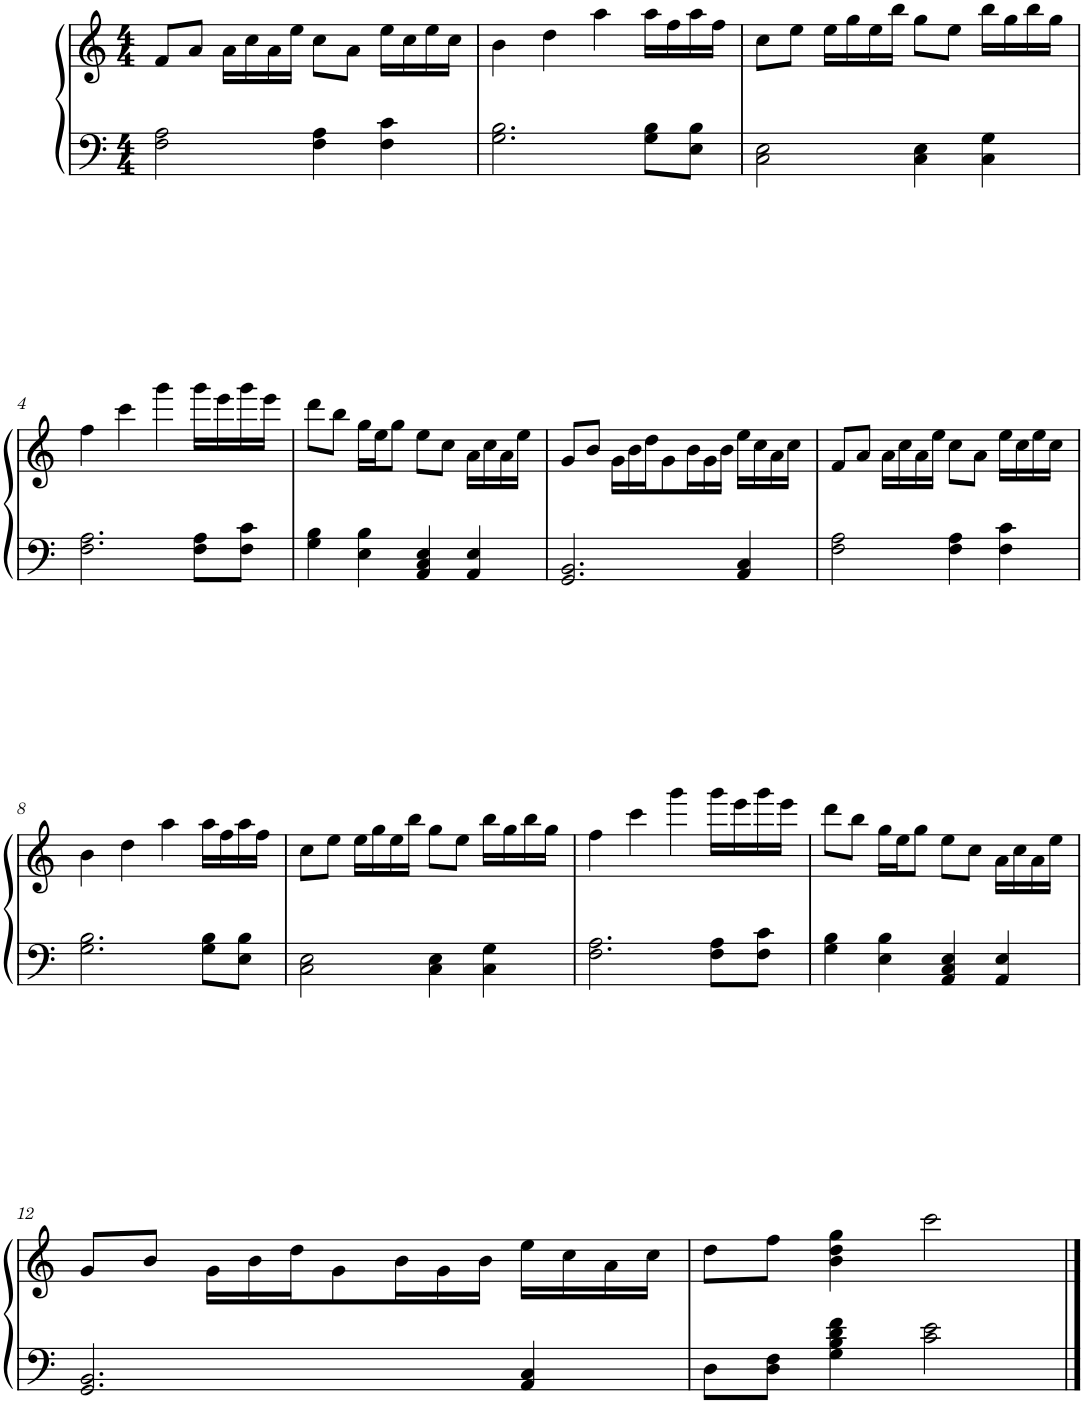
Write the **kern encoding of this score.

**kern	**kern
*part1	*part1
*staff2	*staff1
*I"Piano	*
*I'Pno.	*
*clefF4	*clefG2
*k[]	*k[]
*M4/4	*M4/4
=1	=1
2F\ 2A\	8f/L
.	8a/J
.	16a\LL
.	16cc\
.	16a\
.	16ee\JJ
4F\ 4A\	8cc\L
.	8a\J
4F\ 4c\	16ee\LL
.	16cc\
.	16ee\
.	16cc\JJ
=2	=2
2.G\ 2.B\	4b\
.	4dd\
.	4aa\
8G\ 8B\L	16aa\LL
.	16ff\
8E\ 8B\J	16aa\
.	16ff\JJ
=3	=3
2C\ 2E\	8cc\L
.	8ee\J
.	16ee\LL
.	16gg\
.	16ee\
.	16bb\JJ
4C\ 4E\	8gg\L
.	8ee\J
4C\ 4G\	16bb\LL
.	16gg\
.	16bb\
.	16gg\JJ
!!LO:LB:g=z
=4	=4
2.F\ 2.A\	4ff\
.	4ccc\
.	4ggg\
8F\ 8A\L	16ggg\LL
.	16eee\
8F\ 8c\J	16ggg\
.	16eee\JJ
=5	=5
4G\ 4B\	8ddd\L
.	8bb\J
4E\ 4B\	16gg\LL
.	16ee\J
.	8gg\J
4AA/ 4C/ 4E/	8ee\L
.	8cc\J
4AA/ 4E/	16a\LL
.	16cc\
.	16a\
.	16ee\JJ
=6	=6
2.GG/ 2.BB/	8g/L
.	8b/J
.	16g\LL
.	16b\
.	16dd\J
.	8g\
.	16b\L
.	16g\
.	16b\JJ
4AA/ 4C/	16ee\LL
.	16cc\
.	16a\
.	16cc\JJ
=7	=7
2F\ 2A\	8f/L
.	8a/J
.	16a\LL
.	16cc\
.	16a\
.	16ee\JJ
4F\ 4A\	8cc\L
.	8a\J
4F\ 4c\	16ee\LL
.	16cc\
.	16ee\
.	16cc\JJ
!!LO:LB:g=z
=8	=8
2.G\ 2.B\	4b\
.	4dd\
.	4aa\
8G\ 8B\L	16aa\LL
.	16ff\
8E\ 8B\J	16aa\
.	16ff\JJ
=9	=9
2C\ 2E\	8cc\L
.	8ee\J
.	16ee\LL
.	16gg\
.	16ee\
.	16bb\JJ
4C\ 4E\	8gg\L
.	8ee\J
4C\ 4G\	16bb\LL
.	16gg\
.	16bb\
.	16gg\JJ
=10	=10
2.F\ 2.A\	4ff\
.	4ccc\
.	4ggg\
8F\ 8A\L	16ggg\LL
.	16eee\
8F\ 8c\J	16ggg\
.	16eee\JJ
=11	=11
4G\ 4B\	8ddd\L
.	8bb\J
4E\ 4B\	16gg\LL
.	16ee\J
.	8gg\J
4AA/ 4C/ 4E/	8ee\L
.	8cc\J
4AA/ 4E/	16a\LL
.	16cc\
.	16a\
.	16ee\JJ
!!LO:LB:g=z
=12	=12
2.GG/ 2.BB/	8g/L
.	8b/J
.	16g\LL
.	16b\
.	16dd\J
.	8g\
.	16b\L
.	16g\
.	16b\JJ
4AA/ 4C/	16ee\LL
.	16cc\
.	16a\
.	16cc\JJ
=13	=13
8D\L	8dd\L
8D\ 8F\J	8ff\J
4G\ 4B\ 4d\ 4f\	4b\ 4dd\ 4gg\
2c\ 2e\	2ccc\
==	==
*-	*-
